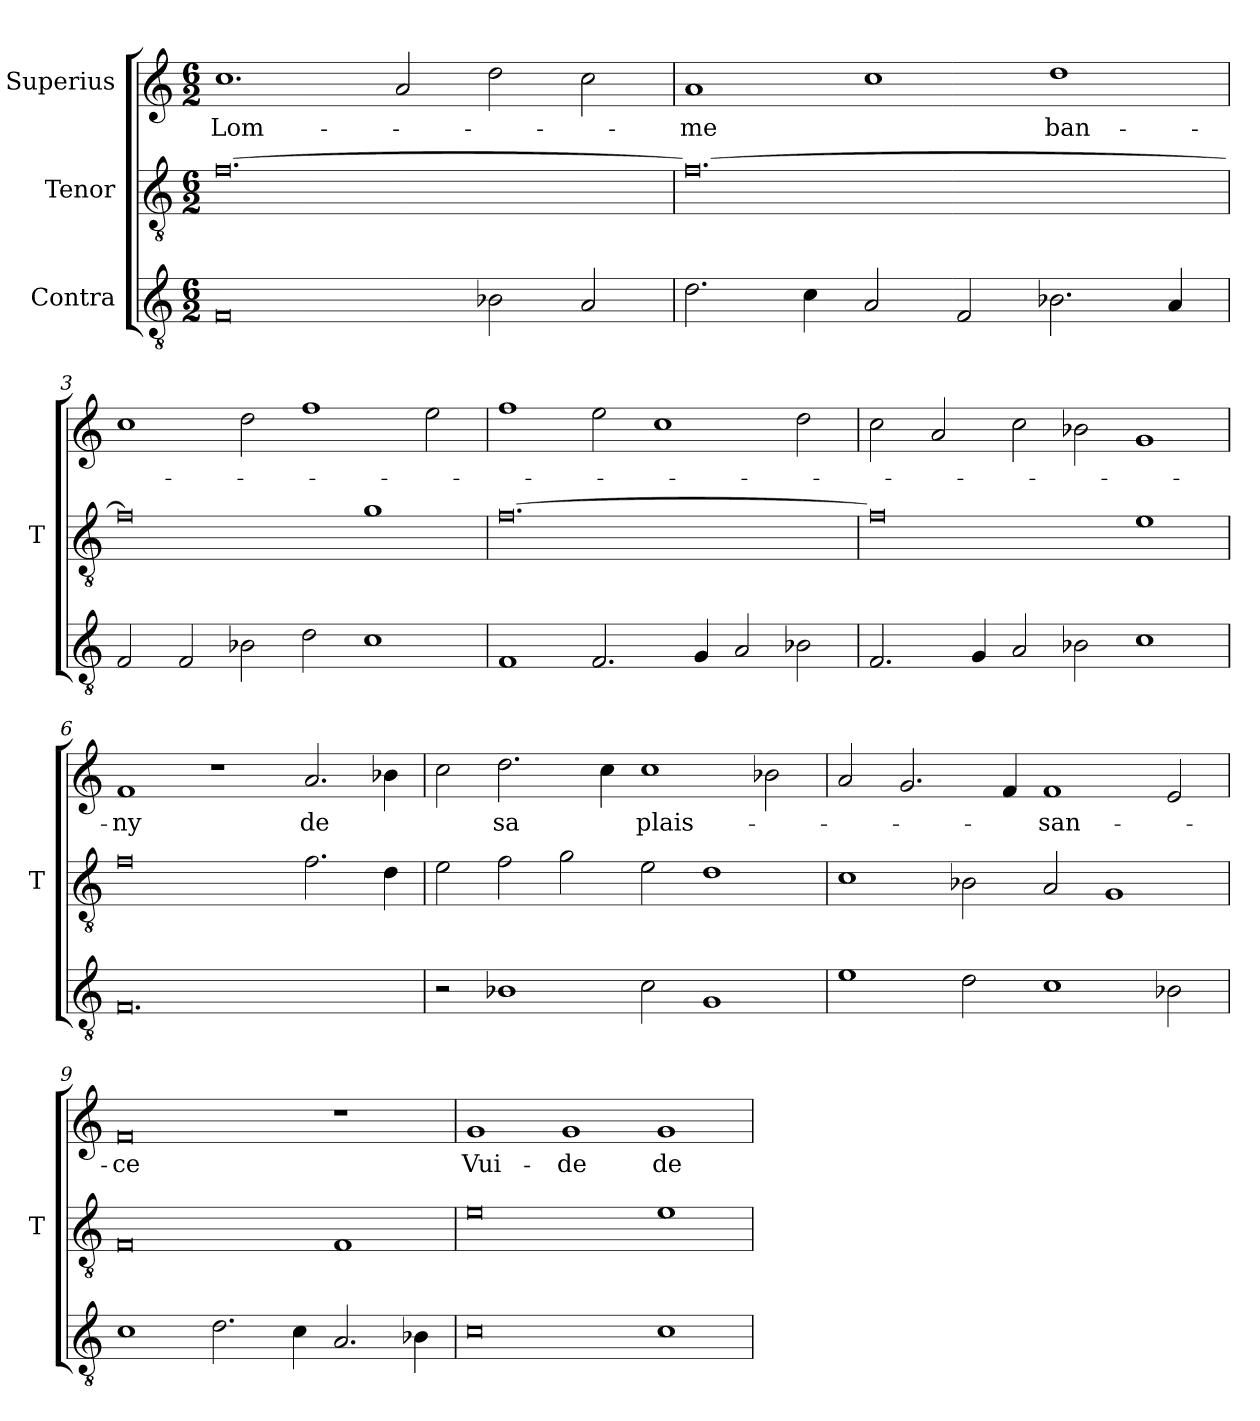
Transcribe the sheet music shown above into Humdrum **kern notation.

**kern	**kern	**kern	**text
*part3	*part2	*part1	*part1
*staff3	*staff2	*staff1	*staff1
*I"Contra	*I"Tenor	*I"Superius	*
*	*I'T	*	*
*clefGv2	*clefGv2	*clefG2	*
*M6/2	*M6/2	*M6/2	*
=1	=1	=1	=1
0F	[0.f	1.cc	Lom-
.	.	2a	.
2B-X	.	2dd	.
2A	.	2cc	.
=2	=2	=2	=2
2.d	0.f_	1a	-me
4c	.	.	.
2A	.	1cc	.
2F	.	.	.
2.B-X	.	1dd	ban-
4A	.	.	.
=3	=3	=3	=3
2F	0f]	1cc	.
2F	.	.	.
2B-X	.	2dd	.
2d	.	1ff	.
1c	1g	.	.
.	.	2ee	.
=4	=4	=4	=4
1F	[0.f	1ff	.
2.F	.	2ee	.
.	.	1cc	.
4G	.	.	.
2A	.	.	.
2B-X	.	2dd	.
=5	=5	=5	=5
2.F	0f]	2cc	.
.	.	2a	.
4G	.	.	.
2A	.	2cc	.
2B-X	.	2b-X	.
1c	1e	1g	.
=6	=6	=6	=6
0.F	0f	1f	-ny
.	.	1r	.
.	2.f	2.a	-de
.	4d	4b-X	.
=7	=7	=7	=7
2r	2e	2cc	.
1B-X	2f	2.dd	-sa
.	2g	.	.
.	.	4cc	.
2c	2e	1cc	plais-
1G	1d	.	.
.	.	2b-X	.
=8	=8	=8	=8
1e	1c	2a	.
.	.	2.g	.
2d	2B-X	.	.
.	.	4f	.
1c	2A	1f	-san-
.	1G	.	.
2B-X	.	2e	.
=9	=9	=9	=9
1c	0F	0f	-ce
2.d	.	.	.
4c	.	.	.
2.A	1F	1r	.
4B-X	.	.	.
=10	=10	=10	=10
0c	0e	1g	Vui-
.	.	1g	-de
1c	1e	1g	-de
=	=	=	=
*-	*-	*-	*-
